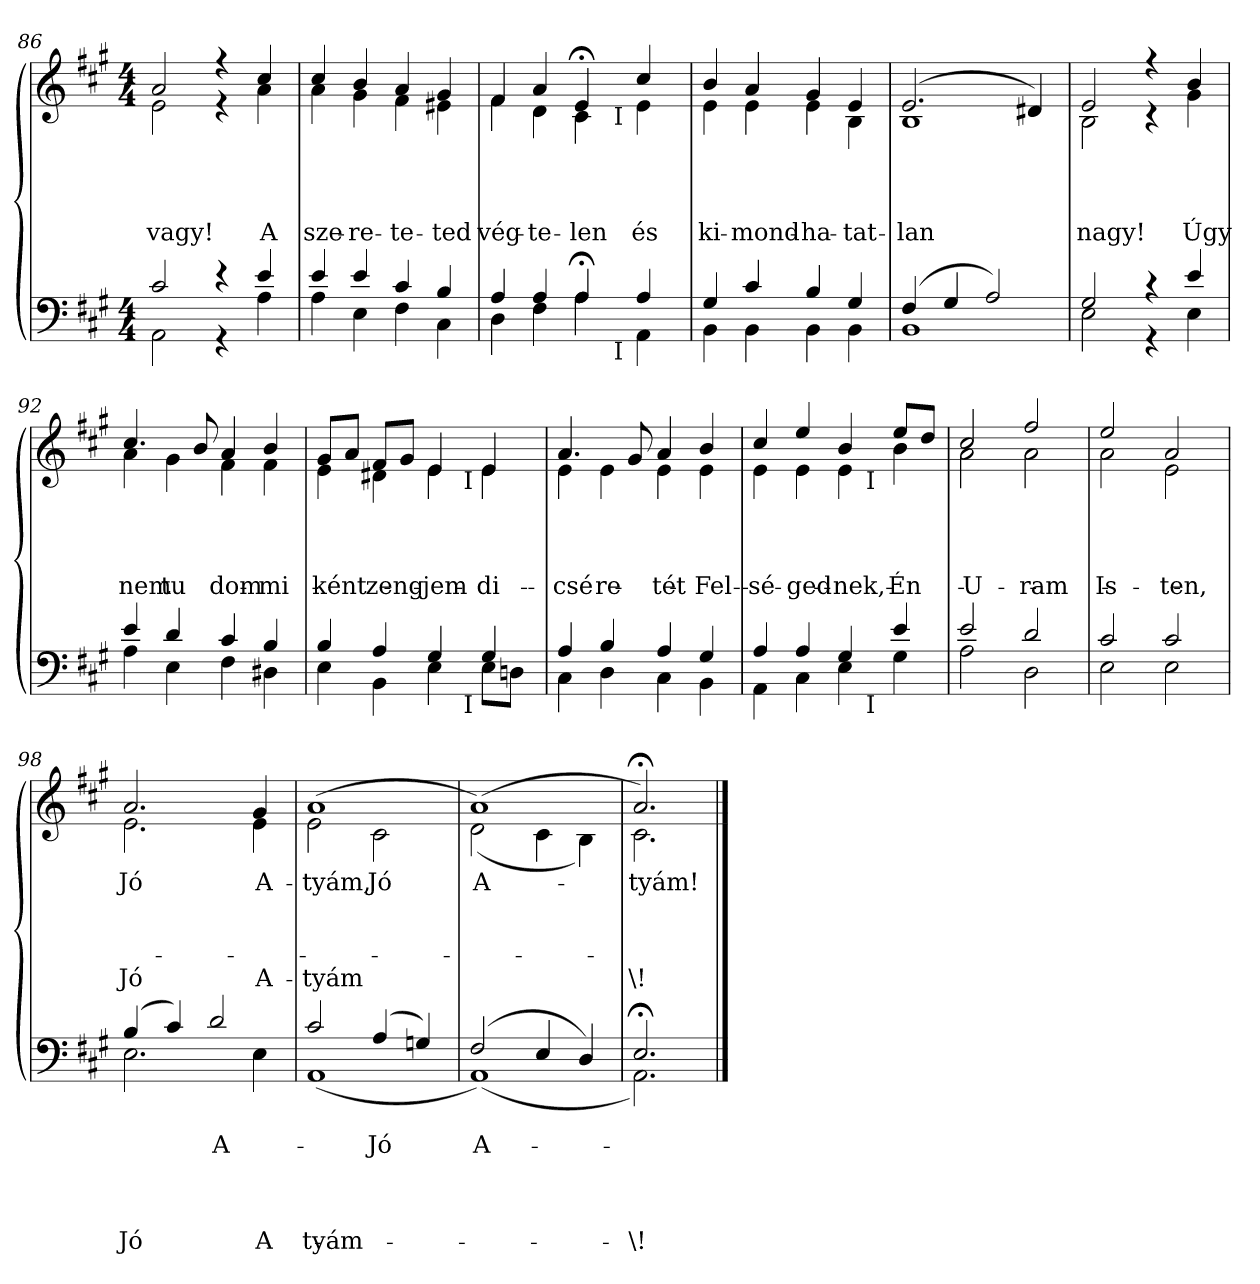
**kern	**text	**text	**text	**text	**text	**text	**kern	**text	**text	**text	**text	**text
*part2	*part2	*part2	*part2	*part2	*part2	*part2	*part1	*part1	*part1	*part1	*part1	*part1
*staff2	*staff2	*staff2	*staff2	*staff2	*staff2	*staff2	*staff1	*staff1	*staff1	*staff1	*staff1	*staff1
*clefF4	*	*	*	*	*	*	*clefG2	*	*	*	*	*
*k[f#c#g#]	*	*	*	*	*	*	*k[f#c#g#]	*	*	*	*	*
*f#:	*	*	*	*	*	*	*f#:	*	*	*	*	*
*M4/4	*	*	*	*	*	*	*M4/4	*	*	*	*	*
=86	=86	=86	=86	=86	=86	=86	=86	=86	=86	=86	=86	=86
*^	*	*	*	*	*	*	*^	*	*	*	*	*
!	!	!	!	!	!	!	!	!	!	!	!	!	!LO:LY:b	!
2c#/	2AA\	.	.	.	.	.	.	2a/	2e\	.	.	.	vagy!	.
4r	4r	.	.	.	.	.	.	4r	4r	.	.	.	.	.
!	!	!	!	!	!	!	!	!	!	!	!	!	!LO:LY:b	!
4e/	4A\	.	.	.	.	.	.	4cc#/	4a\	.	.	.	A	.
=87	=87	=87	=87	=87	=87	=87	=87	=87	=87	=87	=87	=87	=87	=87
!	!	!	!	!	!	!	!	!	!	!	!	!	!LO:LY:b	!
4e/	4A\	.	.	.	.	.	.	4cc#/	4a\	.	.	.	sze-	.
!	!	!	!	!	!	!	!	!	!	!	!	!	!LO:LY:b	!
4e/	4E\	.	.	.	.	.	.	4b/	4g#\	.	.	.	-re-	.
!	!	!	!	!	!	!	!	!	!	!	!	!	!LO:LY:b	!
4c#/	4F#\	.	.	.	.	.	.	4a/	4f#\	.	.	.	-te-	.
!	!	!	!	!	!	!	!	!	!	!	!	!	!LO:LY:b	!
4B/	4C#\	.	.	.	.	.	.	4g#/	4e#X\	.	.	.	-ted	.
=88	=88	=88	=88	=88	=88	=88	=88	=88	=88	=88	=88	=88	=88	=88
!	!	!	!	!	!	!	!	!	!	!	!	!	!LO:LY:b	!
*	*^	*	*	*	*	*	*	*	*^	*	*	*	*	*
4A/	4D\	2ryy	.	.	.	.	.	.	4f#/	4f#\	2ryy	.	.	.	vég-	.
!	!	!	!	!	!	!	!	!	!	!	!	!	!	!	!LO:LY:b	!
4A/	4F#\	.	.	.	.	.	.	.	4a/	4d\	.	.	.	.	-te-	.
!	!	!	!	!	!	!	!	!	!	!	!	!	!	!	!LO:LY:b	!
4A;/	4A\	8ryy	.	.	.	.	.	.	4e;/	4c#\	8ryy	.	.	.	-len	.
.	.	32ryy	.	.	.	.	.	.	.	.	32ryy	.	.	.	.	.
!	!	!	!	!	!	!	!	!	!	!	!LO:TX:b:t=I	!	!	!	!	!
!	!	!LO:TX:b:t=I	!	!	!	!	!	!	!	!	!	!	!	!	!	!
.	.	4ryy	.	.	.	.	.	.	.	.	4ryy	.	.	.	.	.
!	!	!	!	!	!	!	!	!	!	!	!	!	!	!	!LO:LY:b	!
4A/	4AA\	.	.	.	.	.	.	.	4cc#/	4e\	.	.	.	.	és	.
.	.	16.ryy	.	.	.	.	.	.	.	.	16.ryy	.	.	.	.	.
*	*v	*v	*	*	*	*	*	*	*	*	*	*	*	*	*	*
*	*	*	*	*	*	*	*	*	*v	*v	*	*	*	*	*
!!LO:LB:g=z
=89	=89	=89	=89	=89	=89	=89	=89	=89	=89	=89	=89	=89	=89	=89
*	*^	*	*	*	*	*	*	*	*^	*	*	*	*	*
!	!	!	!	!	!	!	!	!	!	!	!	!	!	!	!LO:LY:b	!
*	*v	*v	*	*	*	*	*	*	*	*	*	*	*	*	*	*
*	*	*	*	*	*	*	*	*	*v	*v	*	*	*	*	*
4G#/	4BB\	.	.	.	.	.	.	4b/	4e\	.	.	.	ki-	.
!	!	!	!	!	!	!	!	!	!	!	!	!	!LO:LY:b	!
4c#/	4BB\	.	.	.	.	.	.	4a/	4e\	.	.	.	-mond-	.
!	!	!	!	!	!	!	!	!	!	!	!	!	!LO:LY:b	!
4B/	4BB\	.	.	.	.	.	.	4g#/	4e\	.	.	.	-ha-	.
!	!	!	!	!	!	!	!	!	!	!	!	!	!LO:LY:b	!
4G#/	4BB\	.	.	.	.	.	.	4e/	4B\	.	.	.	-tat-	.
=90	=90	=90	=90	=90	=90	=90	=90	=90	=90	=90	=90	=90	=90	=90
!	!	!	!	!	!	!	!	!	!	!	!	!	!LO:LY:b	!
(>4F#/	1BB	.	.	.	.	.	.	(>2.e/	1B	.	.	.	-lan	.
4G#/	.	.	.	.	.	.	.	.	.	.	.	.	.	.
2A/)	.	.	.	.	.	.	.	.	.	.	.	.	.	.
.	.	.	.	.	.	.	.	4d#X/)	.	.	.	.	.	.
=91	=91	=91	=91	=91	=91	=91	=91	=91	=91	=91	=91	=91	=91	=91
!	!	!	!	!	!	!	!	!	!	!	!	!	!LO:LY:b	!
2G#/	2E\	.	.	.	.	.	.	2e/	2B\	.	.	.	nagy!	.
4r	4r	.	.	.	.	.	.	4r	4r	.	.	.	.	.
!	!	!	!	!	!	!	!	!	!	!	!	!	!LO:LY:b	!
4e/	4E\	.	.	.	.	.	.	4b/	4g#\	.	.	.	Úgy	.
=92	=92	=92	=92	=92	=92	=92	=92	=92	=92	=92	=92	=92	=92	=92
!	!	!	!	!	!	!	!	!	!	!	!	!	!LO:LY:b	!
4e/	4A\	.	.	.	.	.	.	4.cc#/	4a\	.	.	.	nem	.
!	!	!	!	!	!	!	!	!	!	!	!	!	!LO:LY:b	!
4d/	4E\	.	.	.	.	.	.	.	4g#\	.	.	.	tu-	.
.	.	.	.	.	.	.	.	8b/	.	.	.	.	.	.
!	!	!	!	!	!	!	!	!	!	!	!	!	!LO:LY:b	!
4c#/	4F#\	.	.	.	.	.	.	4a/	4f#\	.	.	.	-dom	.
!	!	!	!	!	!	!	!	!	!	!	!	!	!LO:LY:b	!
4B/	4D#X\	.	.	.	.	.	.	4b/	4f#\	.	.	.	mi­	.
!!LO:LB:g=z
=93	=93	=93	=93	=93	=93	=93	=93	=93	=93	=93	=93	=93	=93	=93
!	!	!	!	!	!	!	!	!	!	!	!	!	!LO:LY:b	!
*	*^	*	*	*	*	*	*	*	*^	*	*	*	*	*
4B/	4E\	2ryy	.	.	.	.	.	.	8g#/L	4e\	2ryy	.	.	.	ként	.
.	.	.	.	.	.	.	.	.	8a/J	.	.	.	.	.	.	.
!	!	!	!	!	!	!	!	!	!	!	!	!	!	!	!LO:LY:b	!
4A/	4BB\	.	.	.	.	.	.	.	8f#/L	4d#X\	.	.	.	.	zeng-	.
.	.	.	.	.	.	.	.	.	8g#/J	.	.	.	.	.	.	.
!	!	!	!	!	!	!	!	!	!	!	!	!	!	!	!LO:LY:b	!
4G#/	4E\	8.ryy	.	.	.	.	.	.	4e/	4e\	8.ryy	.	.	.	-jem	.
!	!	!	!	!	!	!	!	!	!	!	!LO:TX:b:t=I	!	!	!	!	!
!	!	!LO:TX:b:t=I	!	!	!	!	!	!	!	!	!	!	!	!	!	!
.	.	4ryy	.	.	.	.	.	.	.	.	4ryy	.	.	.	.	.
!	!	!	!	!	!	!	!	!	!	!	!	!	!	!	!LO:LY:b	!
4G#/	8E\L	.	.	.	.	.	.	.	4e/	4e\	.	.	.	.	di-	.
.	8Dn\J	.	.	.	.	.	.	.	.	.	.	.	.	.	.	.
.	.	16ryy	.	.	.	.	.	.	.	.	16ryy	.	.	.	.	.
*	*v	*v	*	*	*	*	*	*	*	*	*	*	*	*	*	*
*	*	*	*	*	*	*	*	*	*v	*v	*	*	*	*	*
=94	=94	=94	=94	=94	=94	=94	=94	=94	=94	=94	=94	=94	=94	=94
*	*^	*	*	*	*	*	*	*	*^	*	*	*	*	*
!	!	!	!	!	!	!	!	!	!	!	!	!	!	!	!LO:LY:b	!
*	*v	*v	*	*	*	*	*	*	*	*	*	*	*	*	*	*
*	*	*	*	*	*	*	*	*	*v	*v	*	*	*	*	*
4A/	4C#\	.	.	.	.	.	.	4.a/	4e\	.	.	.	-csé-	.
!	!	!	!	!	!	!	!	!	!	!	!	!	!LO:LY:b	!
4B/	4D\	.	.	.	.	.	.	.	4e\	.	.	.	-re-	.
.	.	.	.	.	.	.	.	8g#/	.	.	.	.	.	.
!	!	!	!	!	!	!	!	!	!	!	!	!	!LO:LY:b	!
4A/	4C#\	.	.	.	.	.	.	4a/	4e\	.	.	.	-tét	.
!	!	!	!	!	!	!	!	!	!	!	!	!	!LO:LY:b	!
4G#/	4BB\	.	.	.	.	.	.	4b/	4e\	.	.	.	Fel-	.
=95	=95	=95	=95	=95	=95	=95	=95	=95	=95	=95	=95	=95	=95	=95
!	!	!	!	!	!	!	!	!	!	!	!	!	!LO:LY:b	!
*	*^	*	*	*	*	*	*	*	*^	*	*	*	*	*
4A/	4AA\	2ryy	.	.	.	.	.	.	4cc#/	4e\	2ryy	.	.	.	-sé-	.
!	!	!	!	!	!	!	!	!	!	!	!	!	!	!	!LO:LY:b	!
4A/	4C#\	.	.	.	.	.	.	.	4ee/	4e\	.	.	.	.	-ged-	.
!	!	!	!	!	!	!	!	!	!	!	!	!	!	!	!LO:LY:b	!
4G#/	4E\	8ryy	.	.	.	.	.	.	4b/	4e\	8ryy	.	.	.	-nek,	.
!	!	!	!	!	!	!	!	!	!	!	!LO:TX:b:t=I	!	!	!	!	!
!	!	!LO:TX:b:t=I	!	!	!	!	!	!	!	!	!	!	!	!	!	!
.	.	4.ryy	.	.	.	.	.	.	.	.	4.ryy	.	.	.	.	.
!	!	!	!	!	!	!	!	!	!	!	!	!	!	!	!LO:LY:b	!
4e/	4G#\	.	.	.	.	.	.	.	8ee/L	4b\	.	.	.	.	Én	.
.	.	.	.	.	.	.	.	.	8dd/J	.	.	.	.	.	.	.
*	*v	*v	*	*	*	*	*	*	*	*	*	*	*	*	*	*
*	*	*	*	*	*	*	*	*	*v	*v	*	*	*	*	*
=96	=96	=96	=96	=96	=96	=96	=96	=96	=96	=96	=96	=96	=96	=96
*	*^	*	*	*	*	*	*	*	*^	*	*	*	*	*
!	!	!	!	!	!	!	!	!	!	!	!	!	!	!	!LO:LY:b	!
*	*v	*v	*	*	*	*	*	*	*	*	*	*	*	*	*	*
*	*	*	*	*	*	*	*	*	*v	*v	*	*	*	*	*
2e/	2A\	.	.	.	.	.	.	2cc#/	2a\	.	.	.	U-	.
!	!	!	!	!	!	!	!	!	!	!	!	!	!LO:LY:b	!
2d/	2D\	.	.	.	.	.	.	2ff#/	2a\	.	.	.	-ram	.
!!LO:LB:g=z	!!
=97	=97	=97	=97	=97	=97	=97	=97	=97	=97	=97	=97	=97	=97	=97
!	!	!	!	!	!	!	!	!	!	!	!	!	!LO:LY:b	!
2c#/	2E\	.	.	.	.	.	.	2ee/	2a\	.	.	.	Is-	.
!	!	!	!	!	!	!	!	!	!	!	!	!	!LO:LY:b	!
2c#/	2E\	.	.	.	.	.	.	2a/	2e\	.	.	.	-ten,	.
=98	=98	=98	=98	=98	=98	=98	=98	=98	=98	=98	=98	=98	=98	=98
!	!	!	!LO:LY:a	!	!	!	!	!	!	!	!	!	!	!
!	!	!	!	!	!	!	!LO:LY:b	!	!	!	!	!	!	!
!	!	!	!	!	!	!	!	!	!	!	!	!	!	!LO:LY:a
!	!	!	!	!	!	!	!	!	!	!LO:LY:b	!	!	!	!
(>4B/	2.E\	.	.	.	.	.	Jó	2.a/	2.e\	Jó	.	.	.	Jó
4c#/)	.	.	.	.	.	.	.	.	.	.	.	.	.	.
!	!	!	!LO:LY:a	!	!	!	!	!	!	!	!	!	!	!
2d/	.	.	A-	.	.	.	.	.	.	.	.	.	.	.
!	!	!	!	!	!	!	!LO:LY:b	!	!	!	!	!	!	!
!	!	!	!	!	!	!	!	!	!	!	!	!	!	!LO:LY:a
!	!	!	!	!	!	!	!	!	!	!LO:LY:b	!	!	!	!
.	4E\	.	.	.	.	.	A-	4g#/	4e\	A-	.	.	.	A-
=99	=99	=99	=99	=99	=99	=99	=99	=99	=99	=99	=99	=99	=99	=99
!	!	!	!LO:LY:a	!	!	!	!	!	!	!	!	!	!	!
!	!	!	!	!	!	!	!LO:LY:b	!	!	!	!	!	!	!
!	!	!	!	!	!	!	!	!	!	!	!	!	!	!LO:LY:a
!	!	!	!	!	!	!	!	!	!	!LO:LY:b	!	!	!	!
2c#/	(<1AA	.	.	.	.	.	-tyám	(>1a	2e\	-tyám,	.	.	.	-tyám
!	!	!	!LO:LY:a	!	!	!	!	!	!	!	!	!	!	!
!	!	!	!	!	!	!	!	!	!	!LO:LY:b	!	!	!	!
(>4A/	.	.	Jó	.	.	.	.	.	2c#\	Jó	.	.	.	.
4Gn/)	.	.	.	.	.	.	.	.	.	.	.	.	.	.
=100	=100	=100	=100	=100	=100	=100	=100	=100	=100	=100	=100	=100	=100	=100
!	!	!	!LO:LY:a	!	!	!	!	!	!	!	!	!	!	!
!	!	!	!	!	!	!	!	!	!	!LO:LY:b	!	!	!	!
(>2F#/	(<1AA)	.	A-	.	.	.	.	(>1a)	(<2d\	A-	.	.	.	.
4E/	.	.	.	.	.	.	.	.	4c#\	.	.	.	.	.
4D/)	.	.	.	.	.	.	.	.	4B\)	.	.	.	.	.
=101	=101	=101	=101	=101	=101	=101	=101	=101	=101	=101	=101	=101	=101	=101
!	!	!	!LO:LY:a	!	!	!	!	!	!	!	!	!	!	!
!	!	!	!	!	!	!	!LO:LY:b	!	!	!	!	!	!	!
!	!	!	!	!	!	!	!	!	!	!	!	!	!	!LO:LY:a
!	!	!	!	!	!	!	!	!	!	!LO:LY:b	!	!	!	!
2.E;/	2.AA\)	.	.	.	.	.	\!	2.a;/)	2.c#\	-tyám!	.	.	.	\!
*v	*v	*	*	*	*	*	*	*	*	*	*	*	*	*
*	*	*	*	*	*	*	*v	*v	*	*	*	*	*
==	==	==	==	==	==	==	==	==	==	==	==	==
*-	*-	*-	*-	*-	*-	*-	*-	*-	*-	*-	*-	*-
